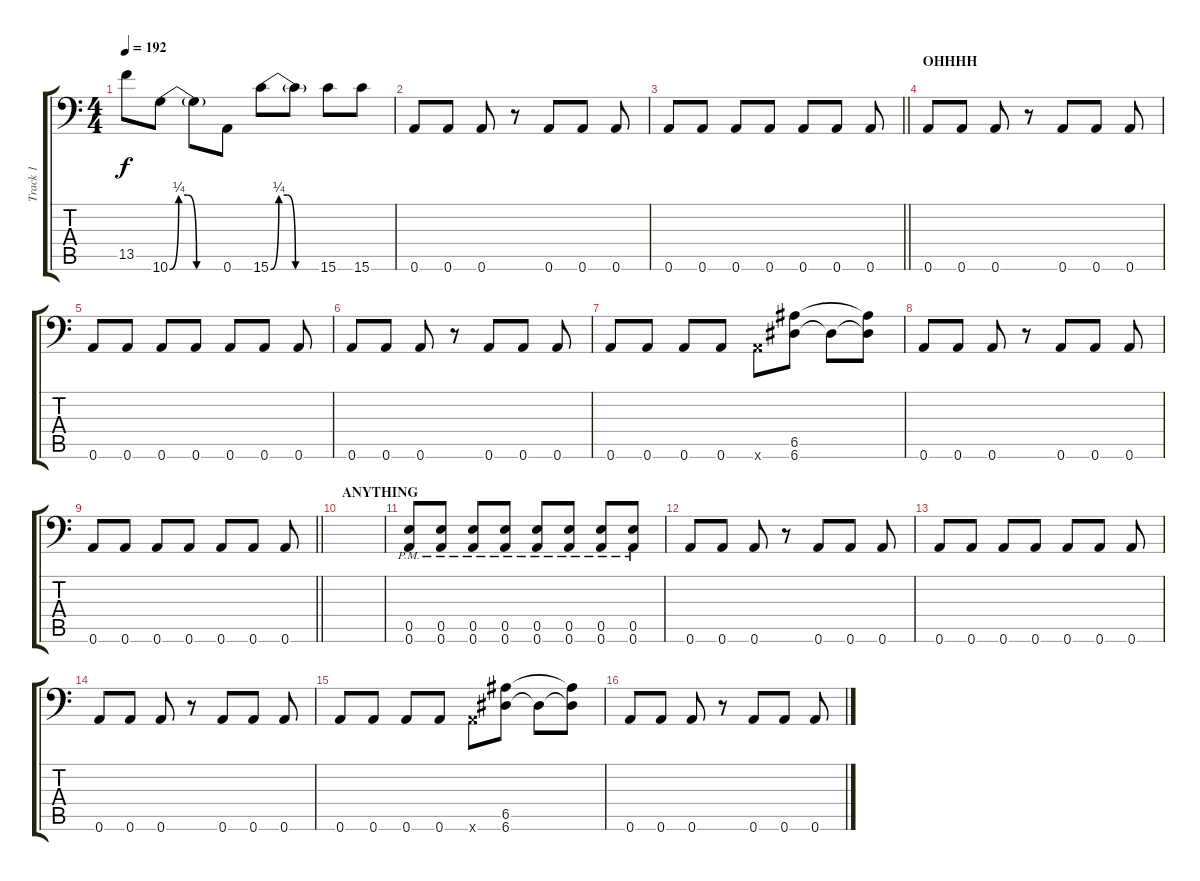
\track ("Track 1" "Track 1") {instrument distortionguitar}
\staff {score tabs}
\tuning (B3 Gb3 D3 A2 E2 A1) {hide}
\ts (4 4)
\tempo 192
\clef f4
\ks c
13.5{t}.8{dy f} 10.6{be (custom 0 0 10 1 20 1 30 0 60 0)}.8 10.6{t}.8 0.6.8 15.6{be (custom 0 0 10 1 20 1 30 0 60 0)}.8 15.6{t}.8 15.6.8 15.6.8 |
0.6.8 0.6.8 0.6.8 r.8 0.6.8 0.6.8 0.6.8 |
\barLineRight lightlight
0.6.8 0.6.8 0.6.8 0.6.8 0.6.8 0.6.8 0.6.8 |
\section ("" "OHHHH")
0.6.8 0.6.8 0.6.8 r.8 0.6.8 0.6.8 0.6.8 |
0.6.8 0.6.8 0.6.8 0.6.8 0.6.8 0.6.8 0.6.8 |
0.6.8 0.6.8 0.6.8 r.8 0.6.8 0.6.8 0.6.8 |
0.6.8 0.6.8 0.6.8 0.6.8 0.6{x}.8 (6.5 6.6).8 6.6{t}.8 (6.5{t} 6.6{t}).8 |
0.6.8 0.6.8 0.6.8 r.8 0.6.8 0.6.8 0.6.8 |
\barLineRight lightlight
0.6.8 0.6.8 0.6.8 0.6.8 0.6.8 0.6.8 0.6.8 |
\section ("" "ANYTHING")
|
(0.5{pm} 0.6{pm}).8 (0.5{pm} 0.6{pm}).8 (0.5{pm} 0.6{pm}).8 (0.5{pm} 0.6{pm}).8 (0.5{pm} 0.6{pm}).8 (0.5{pm} 0.6{pm}).8 (0.5{pm} 0.6{pm}).8 (0.5{pm} 0.6{pm}).8 |
0.6.8 0.6.8 0.6.8 r.8 0.6.8 0.6.8 0.6.8 |
0.6.8 0.6.8 0.6.8 0.6.8 0.6.8 0.6.8 0.6.8 |
0.6.8 0.6.8 0.6.8 r.8 0.6.8 0.6.8 0.6.8 |
0.6.8 0.6.8 0.6.8 0.6.8 0.6{x}.8 (6.5 6.6).8 6.6{t}.8 (6.5{t} 6.6{t}).8 |
0.6.8 0.6.8 0.6.8 r.8 0.6.8 0.6.8 0.6.8
